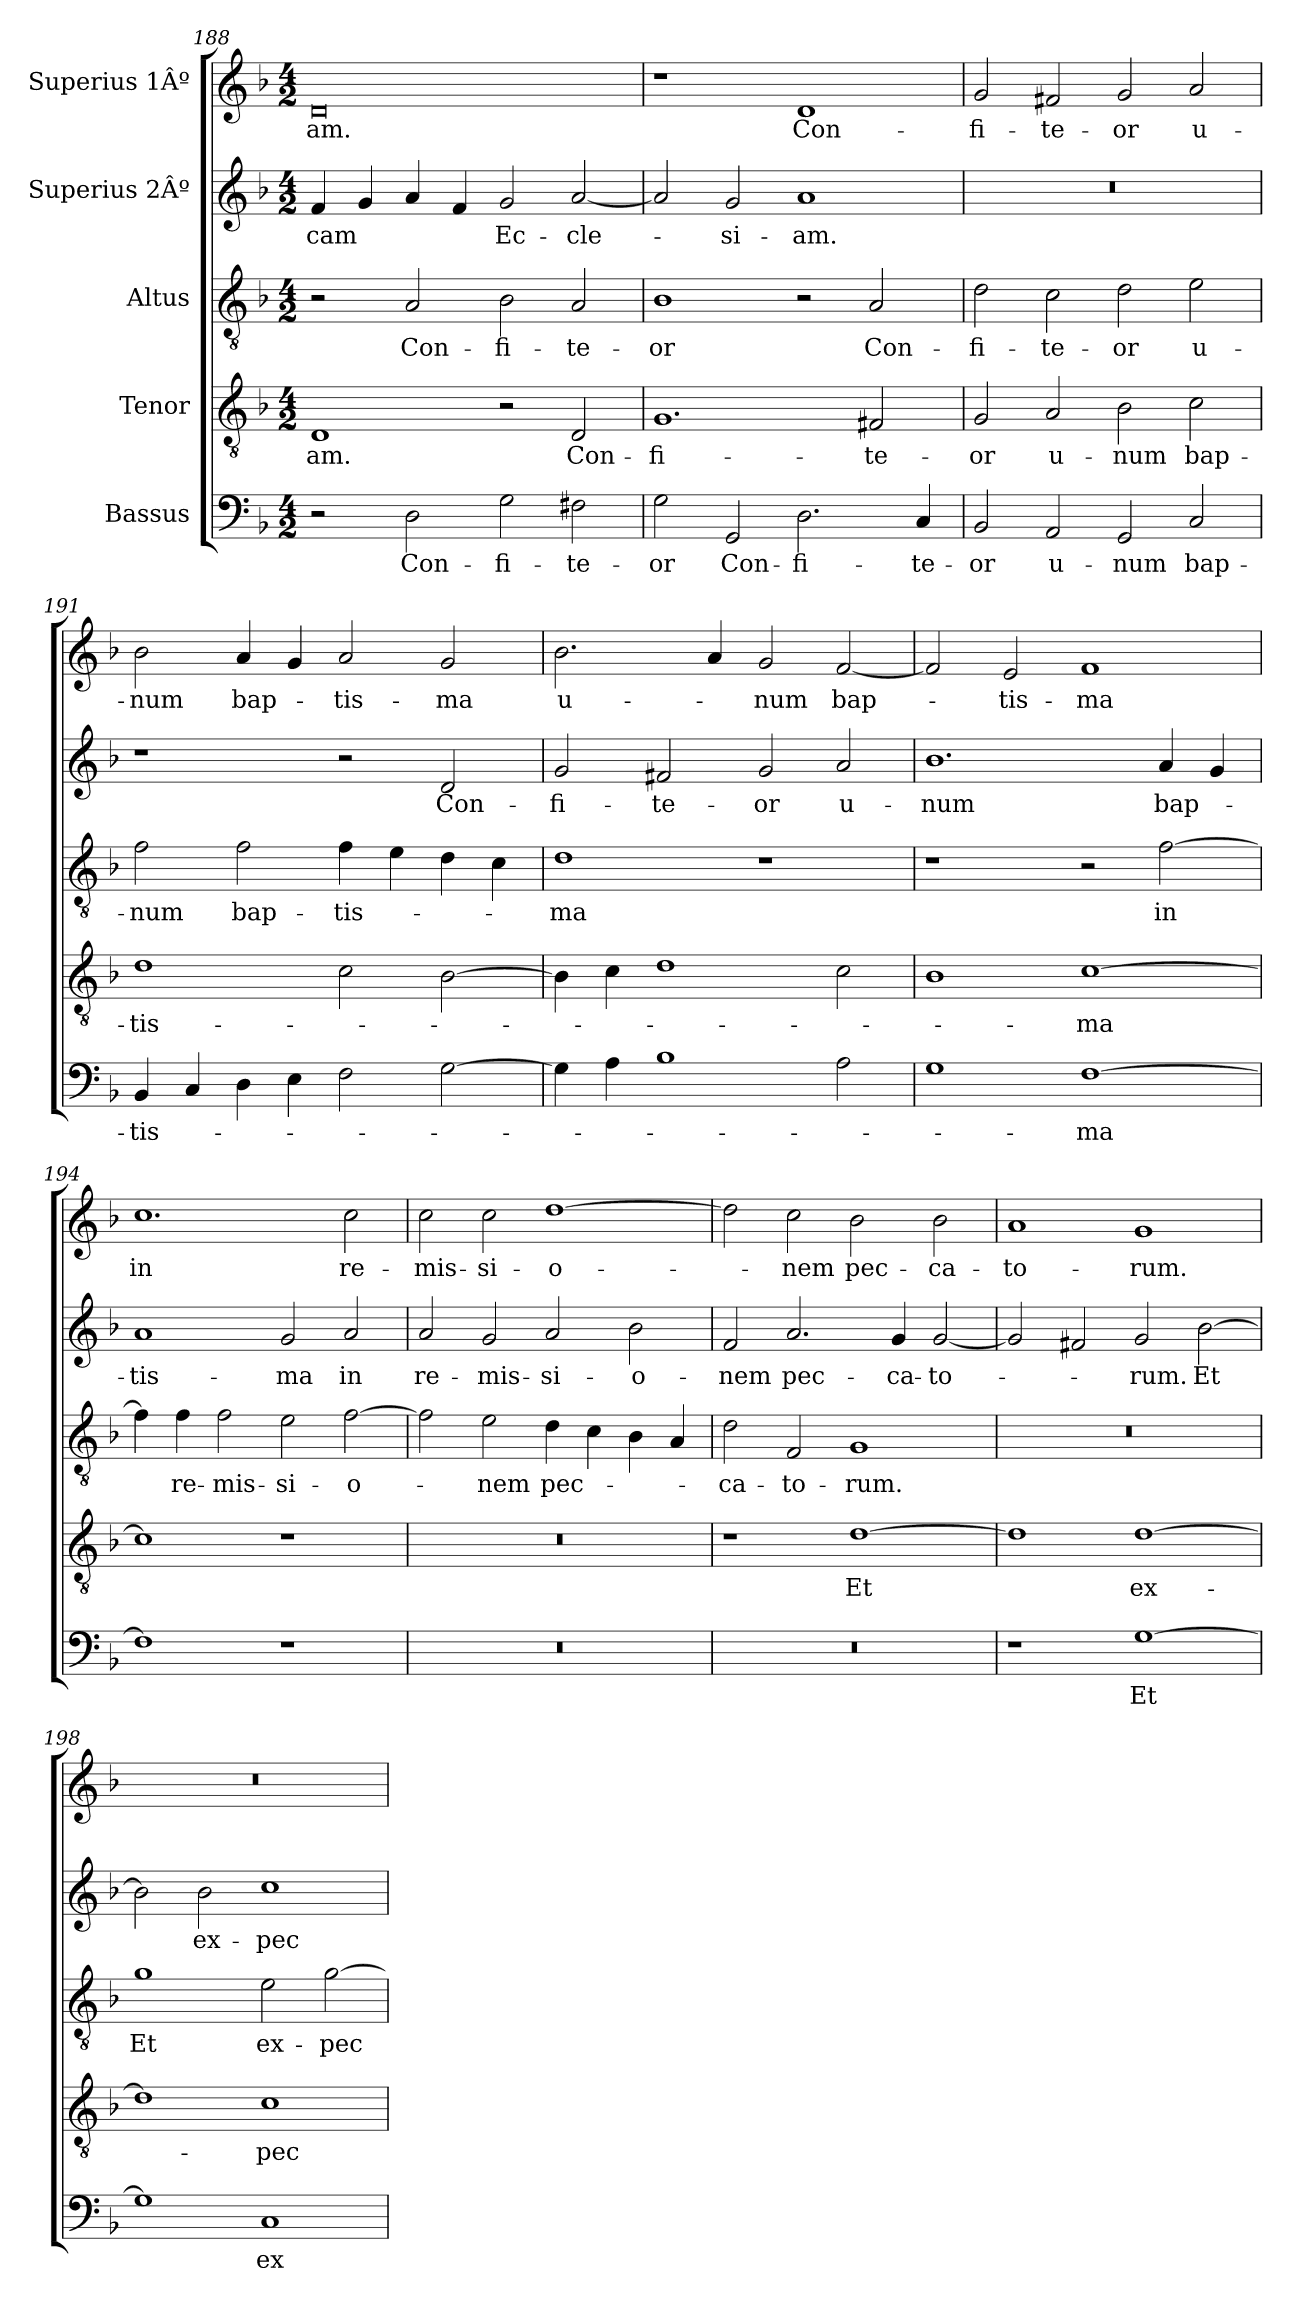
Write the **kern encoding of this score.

**kern	**text	**kern	**text	**kern	**text	**kern	**text	**kern	**text
*part5	*part5	*part4	*part4	*part3	*part3	*part2	*part2	*part1	*part1
*staff5	*staff5	*staff4	*staff4	*staff3	*staff3	*staff2	*staff2	*staff1	*staff1
*I"Bassus	*	*I"Tenor	*	*I"Altus	*	*I"Superius 2Âº	*	*I"Superius 1Âº	*
*clefF4	*	*clefGv2	*	*clefGv2	*	*clefG2	*	*clefG2	*
*k[b-]	*	*k[b-]	*	*k[b-]	*	*k[b-]	*	*k[b-]	*
*M4/2	*	*M4/2	*	*M4/2	*	*M4/2	*	*M4/2	*
=188	=188	=188	=188	=188	=188	=188	=188	=188	=188
2r	.	1D/	-am.	2r	.	4f/	-cam	0d/	-am.
.	.	.	.	.	.	4g/	.	.	.
2D\	Con-	.	.	2A/	Con-	4a/	.	.	.
.	.	.	.	.	.	4f/	.	.	.
2G\	-fi-	2r	.	2B-\	-fi-	2g/	Ec-	.	.
2F#X\	-te-	2D/	Con-	2A/	-te-	[2a/	-cle-	.	.
=189	=189	=189	=189	=189	=189	=189	=189	=189	=189
2G\	-or	1.G/	-fi-	1B-\	-or	2a/]	.	1r	.
2GG/	Con-	.	.	.	.	2g/	-si-	.	.
2.D\	-fi-	.	.	2r	.	1a/	-am.	1d/	Con-
.	.	2F#X/	-te-	2A/	Con-	.	.	.	.
4C/	-te-	.	.	.	.	.	.	.	.
=190	=190	=190	=190	=190	=190	=190	=190	=190	=190
2BB-/	-or	2G/	-or	2d\	-fi-	0r	.	2g/	-fi-
2AA/	u-	2A/	u-	2c\	-te-	.	.	2f#X/	-te-
2GG/	-num	2B-\	-num	2d\	-or	.	.	2g/	-or
2C/	bap-	2c\	bap-	2e\	u-	.	.	2a/	u-
=191	=191	=191	=191	=191	=191	=191	=191	=191	=191
4BB-/	-tis-	1d\	-tis-	2f\	-num	1r	.	2b-\	-num
4C/	.	.	.	.	.	.	.	.	.
4D\	.	.	.	2f\	bap-	.	.	4a/	bap-
4E\	.	.	.	.	.	.	.	4g/	.
2F\	.	2c\	.	4f\	-tis-	2r	.	2a/	-tis-
.	.	.	.	4e\	.	.	.	.	.
[2G\	.	[2B-\	.	4d\	.	2d/	Con-	2g/	-ma
.	.	.	.	4c\	.	.	.	.	.
=192	=192	=192	=192	=192	=192	=192	=192	=192	=192
4G\]	.	4B-\]	.	1d\	-ma	2g/	-fi-	2.b-\	u-
4A\	.	4c\	.	.	.	.	.	.	.
1B-\	.	1d\	.	.	.	2f#X/	-te-	.	.
.	.	.	.	.	.	.	.	4a/	.
.	.	.	.	1r	.	2g/	-or	2g/	-num
2A\	.	2c\	.	.	.	2a/	u-	[2f/	bap-
=193	=193	=193	=193	=193	=193	=193	=193	=193	=193
1G\	.	1B-\	.	1r	.	1.b-\	-num	2f/]	.
.	.	.	.	.	.	.	.	2e/	-tis-
[1F\	-ma	[1c\	-ma	2r	.	.	.	1f/	-ma
.	.	.	.	[2f\	in	4a/	bap-	.	.
.	.	.	.	.	.	4g/	.	.	.
=194	=194	=194	=194	=194	=194	=194	=194	=194	=194
1F\]	.	1c\]	.	4f\]	.	1a/	-tis-	1.cc\	in
.	.	.	.	4f\	re-	.	.	.	.
.	.	.	.	2f\	-mis-	.	.	.	.
1r	.	1r	.	2e\	-si-	2g/	-ma	.	.
.	.	.	.	[2f\	-o-	2a/	in	2cc\	re-
=195	=195	=195	=195	=195	=195	=195	=195	=195	=195
0r	.	0r	.	2f\]	.	2a/	re-	2cc\	-mis-
.	.	.	.	2e\	-nem	2g/	-mis-	2cc\	-si-
.	.	.	.	4d\	pec-	2a/	-si-	[1dd\	-o-
.	.	.	.	4c\	.	.	.	.	.
.	.	.	.	4B-\	.	2b-\	-o-	.	.
.	.	.	.	4A/	.	.	.	.	.
=196	=196	=196	=196	=196	=196	=196	=196	=196	=196
0r	.	1r	.	2d\	-ca-	2f/	-nem	2dd\]	.
.	.	.	.	2F/	-to-	2.a/	pec-	2cc\	-nem
.	.	[1d\	Et	1G/	-rum.	.	.	2b-\	pec-
.	.	.	.	.	.	4g/	-ca-	.	.
.	.	.	.	.	.	[2g/	-to-	2b-\	-ca-
=197	=197	=197	=197	=197	=197	=197	=197	=197	=197
1r	.	1d\]	.	0r	.	2g/]	.	1a/	-to-
.	.	.	.	.	.	2f#X/	.	.	.
[1G\	Et	[1d\	ex-	.	.	2g/	-rum.	1g/	-rum.
.	.	.	.	.	.	[2b-\	Et	.	.
=198	=198	=198	=198	=198	=198	=198	=198	=198	=198
1G\]	.	1d\]	.	1g\	Et	2b-\]	.	0r	.
.	.	.	.	.	.	2b-\	ex-	.	.
1C/	ex-	1c\	-pec-	2e\	ex-	1cc\	-pec-	.	.
.	.	.	.	[2g\	-pec-	.	.	.	.
=	=	=	=	=	=	=	=	=	=
*-	*-	*-	*-	*-	*-	*-	*-	*-	*-
